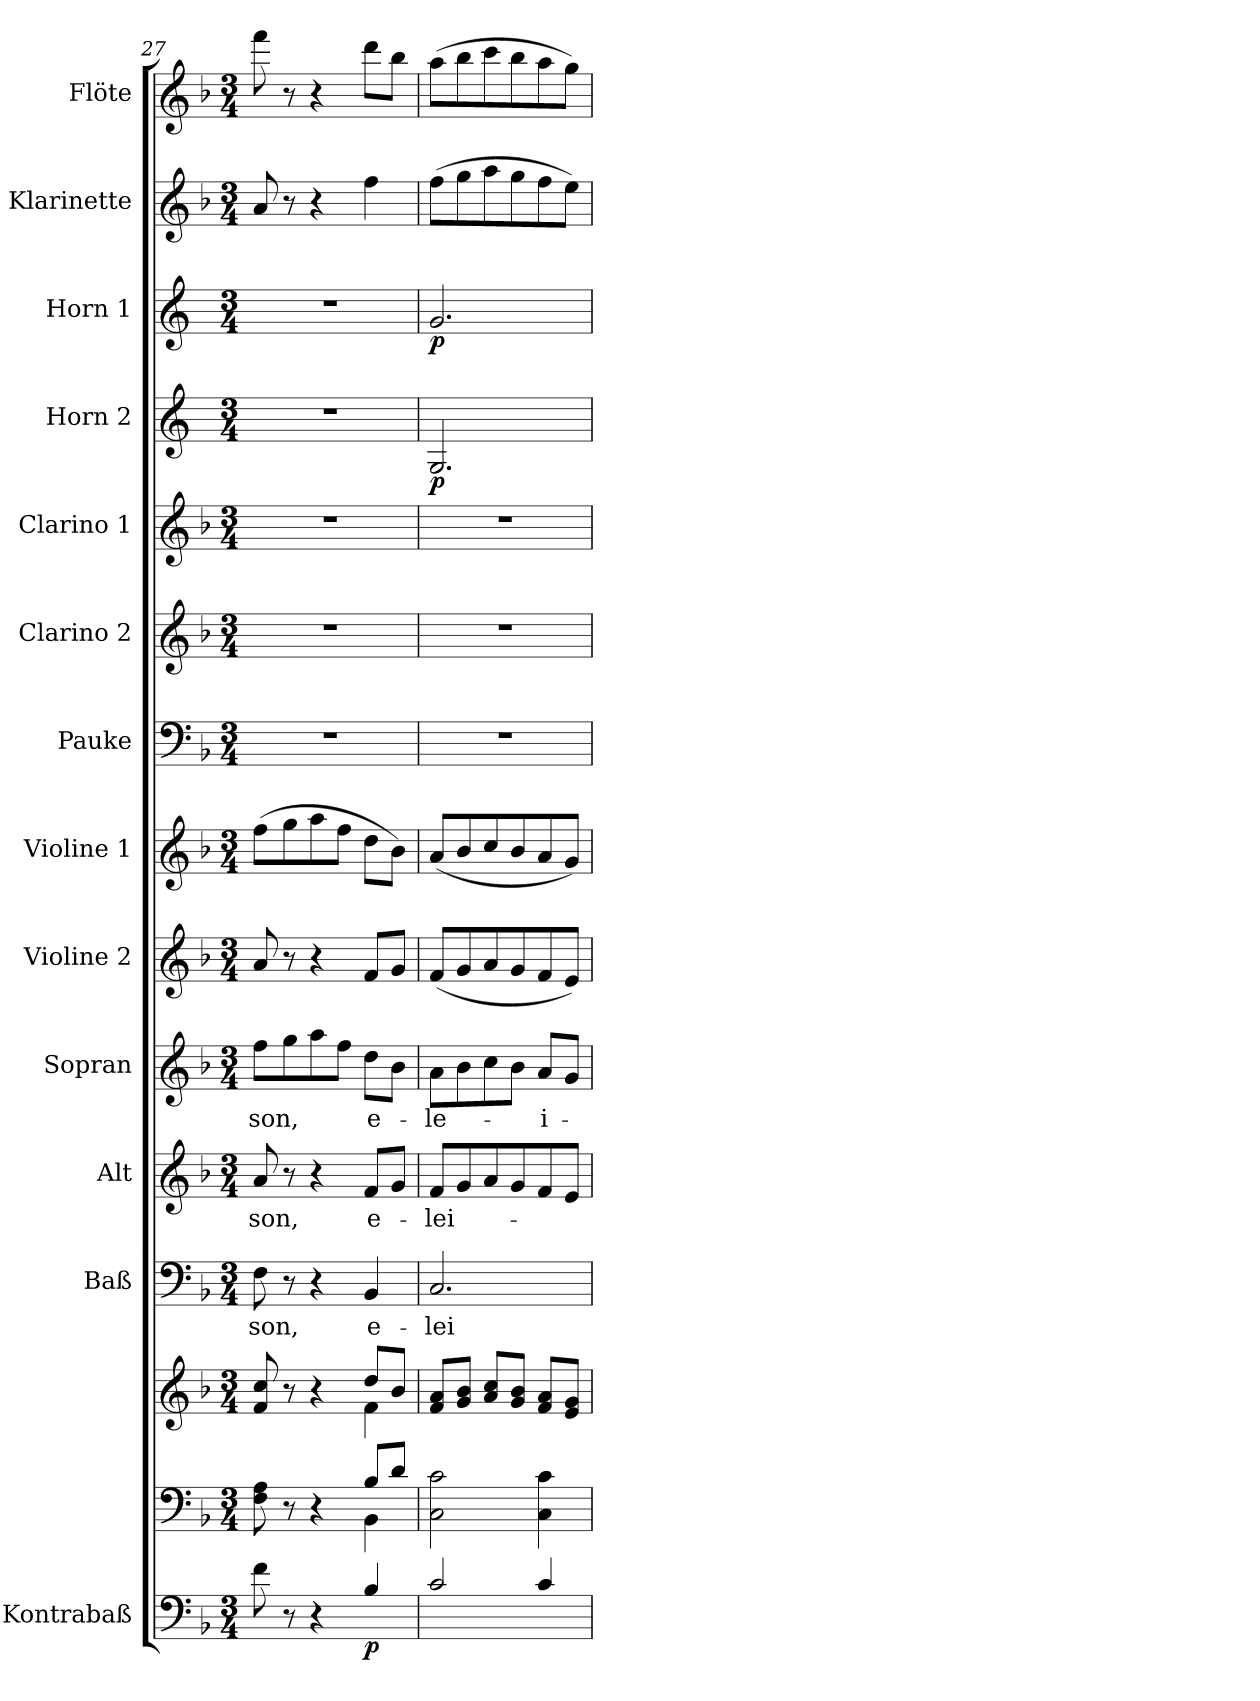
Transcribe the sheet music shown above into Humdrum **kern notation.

**kern	**dynam	**kern	**kern	**kern	**text	**kern	**text	**kern	**text	**kern	**kern	**kern	**kern	**kern	**kern	**dynam	**kern	**dynam	**kern	**kern
*part14	*part14	*part13	*part13	*part12	*part12	*part11	*part11	*part10	*part10	*part9	*part8	*part7	*part6	*part5	*part4	*part4	*part3	*part3	*part2	*part1
*staff15	*staff15	*staff14	*staff13	*staff12	*staff12	*staff11	*staff11	*staff10	*staff10	*staff9	*staff8	*staff7	*staff6	*staff5	*staff4	*staff4	*staff3	*staff3	*staff2	*staff1
*I"Kontrabaß	*	*	*	*I"Baß	*	*I"Alt	*	*I"Sopran	*	*I"Violine 2	*I"Violine 1	*I"Pauke	*I"Clarino 2	*I"Clarino 1	*I"Horn 2	*	*I"Horn 1	*	*I"Klarinette	*I"Flöte
*I'Kb	*	*	*	*I'Baß	*	*I'Alt	*	*I'Sop	*	*I'Vln. 2	*I'Vln. 1	*I'Pk.	*	*	*I'Hrn. 2	*	*I'Hrn. 1	*	*	*I'Fl.
*clefF4	*	*clefF4	*clefG2	*clefF4	*	*clefG2	*	*clefG2	*	*clefG2	*clefG2	*clefF4	*clefG2	*clefG2	*clefG2	*	*clefG2	*	*clefG2	*clefG2
*ITrd7c12	*	*	*	*	*	*	*	*	*	*	*	*	*ITrd7c12	*ITrd7c12	*ITrd4c7	*	*ITrd4c7	*	*	*
*k[b-]	*	*k[b-]	*k[b-]	*k[b-]	*	*k[b-]	*	*k[b-]	*	*k[b-]	*k[b-]	*k[b-]	*k[b-]	*k[b-]	*k[b-]	*	*k[b-]	*	*k[b-]	*k[b-]
*F:	*	*F:	*F:	*F:	*	*F:	*	*F:	*	*F:	*F:	*F:	*F:	*F:	*F:	*	*F:	*	*F:	*F:
*M3/4	*	*M3/4	*M3/4	*M3/4	*	*M3/4	*	*M3/4	*	*M3/4	*M3/4	*M3/4	*M3/4	*M3/4	*M3/4	*	*M3/4	*	*M3/4	*M3/4
=27	=27	=27	=27	=27	=27	=27	=27	=27	=27	=27	=27	=27	=27	=27	=27	=27	=27	=27	=27	=27
*	*	*^	*^	*	*	*	*	*	*	*	*	*	*	*	*	*	*	*	*	*
!	!	!	!	!	!	!	!LO:LY:b	!	!LO:LY:b	!	!LO:LY:b	!	!	!	!	!	!	!	!	!	!	!
8F\	.	8F\ 8A\	2ryy	8f/ 8cc/	2ryy	8F\	-son,	8a/	-son,	8ff\L	-son,	8a/	(>8ff\L	2.r	2.r	2.r	2.r	.	2.r	.	8a/	8fff\
8r	.	8r	.	8r	.	8r	.	8r	.	8gg\	.	8r	8gg\	.	.	.	.	.	.	.	8r	8r
4r	.	4r	.	4r	.	4r	.	4r	.	8aa\	.	4r	8aa\	.	.	.	.	.	.	.	4r	4r
.	.	.	.	.	.	.	.	.	.	8ff\J	.	.	8ff\J	.	.	.	.	.	.	.	.	.
!	!LO:DY:b	!	!	!	!	!	!LO:LY:b	!	!LO:LY:b	!	!LO:LY:b	!	!	!	!	!	!	!	!	!	!	!
4BB-/	p	8B-/L	4BB-\	8dd/L	4f\	4BB-/	e-	8f/L	e-	8dd\L	e-	8f/L	8dd\L	.	.	.	.	.	.	.	4ff\	8ddd\L
.	.	8d/J	.	8b-/J	.	.	.	8g/J	.	8b-\J	.	8g/J	8b-\J)	.	.	.	.	.	.	.	.	8bb-\J
*	*	*v	*v	*	*	*	*	*	*	*	*	*	*	*	*	*	*	*	*	*	*	*
*	*	*	*v	*v	*	*	*	*	*	*	*	*	*	*	*	*	*	*	*	*	*
=28	=28	=28	=28	=28	=28	=28	=28	=28	=28	=28	=28	=28	=28	=28	=28	=28	=28	=28	=28	=28
!	!	!	!	!	!LO:LY:b	!	!LO:LY:b	!	!LO:LY:b	!	!	!	!	!	!	!LO:DY:b	!	!LO:DY:b	!	!
2C/	.	2C\ 2c\	8f/ 8a/L	2.C/	-lei-	8f/L	-lei-	8a\L	-le-	(<8f/L	(<8a/L	2.r	2.r	2.r	2.C/	p	2.c/	p	(>8ff\L	(>8aa\L
.	.	.	8g/ 8b-/J	.	.	8g/	.	8b-\	.	8g/	8b-/	.	.	.	.	.	.	.	8gg\	8bb-\
.	.	.	8a/ 8cc/L	.	.	8a/	.	8cc\	.	8a/	8cc/	.	.	.	.	.	.	.	8aa\	8ccc\
.	.	.	8g/ 8b-/J	.	.	8g/	.	8b-\J	.	8g/	8b-/	.	.	.	.	.	.	.	8gg\	8bb-\
!	!	!	!	!	!	!	!	!	!LO:LY:b	!	!	!	!	!	!	!	!	!	!	!
4C/	.	4C\ 4c\	8f/ 8a/L	.	.	8f/	.	8a/L	-i-	8f/	8a/	.	.	.	.	.	.	.	8ff\	8aa\
.	.	.	8e/ 8g/J	.	.	8e/J	.	8g/J	.	8e/J)	8g/J)	.	.	.	.	.	.	.	8ee\J)	8gg\J)
=	=	=	=	=	=	=	=	=	=	=	=	=	=	=	=	=	=	=	=	=
*-	*-	*-	*-	*-	*-	*-	*-	*-	*-	*-	*-	*-	*-	*-	*-	*-	*-	*-	*-	*-
